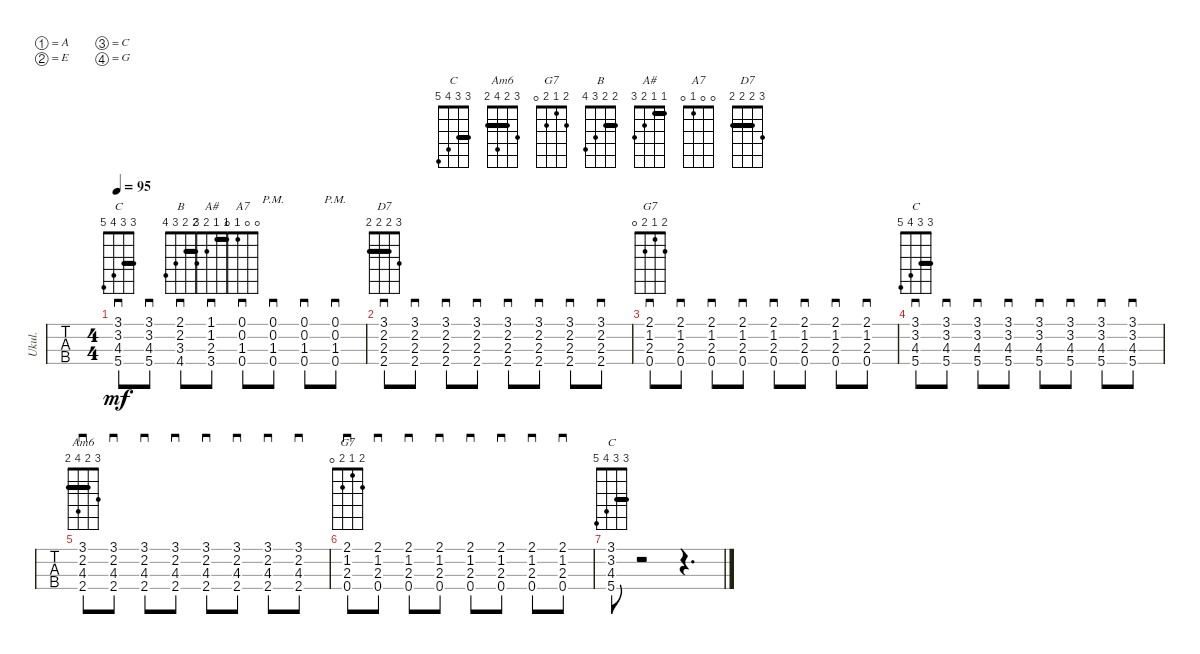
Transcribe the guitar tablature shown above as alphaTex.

\defaultSystemsLayout 4
\bracketExtendMode groupsimilarinstruments
\otherSystemsTrackNameOrientation horizontal
\chordDiagramsInScore
\track ("Ukulele" "Ukul.") {instrument shamisen}
\staff {tabs}
\tuning (A4 E4 C4 G4)
\chord ("C" 3 3 4 5) {barre 3}
\chord ("Am6" 3 2 4 2) {barre 2}
\chord ("G7" 2 1 2 0)
\chord ("B" 2 2 3 4) {barre 2}
\chord ("A#" 1 1 2 3) {barre 1}
\chord ("A7" 0 0 1 0)
\chord ("D7" 3 2 2 2) {barre (2 2)}
\ts (4 4)
\tempo 95
\clef g2
\ks c
(5.4 4.3 3.2 3.1).8{sd ch "C" dy mf} (5.4{st} 4.3{st} 3.2{st} 3.1{st}).8{sd} (4.4 3.3 2.2 2.1).8{sd ch "B"} (3.4 2.3 1.2 1.1).8{sd ch "A#"} (0.4 1.3 0.2 0.1).8{sd ch "A7"} (0.4{pm st} 1.3{pm st} 0.2{pm st} 0.1{pm st}).8{sd} (0.4 1.3 0.2 0.1).8{sd} (0.4{pm st} 1.3{pm st} 0.2{pm st} 0.1{pm st}).8{sd} |
(2.4 2.3 2.2 3.1).8{sd ch "D7"} (2.4{st} 2.3{st} 2.2{st} 3.1{st}).8{sd} (2.4 2.3 2.2 3.1).8{sd} (2.4{st} 2.3{st} 2.2{st} 3.1{st}).8{sd} (2.4 2.3 2.2 3.1).8{sd} (2.4{st} 2.3{st} 2.2{st} 3.1{st}).8{sd} (2.4 2.3 2.2 3.1).8{sd} (2.4{st} 2.3{st} 2.2{st} 3.1{st}).8{sd} |
(0.4 2.3 1.2 2.1).8{sd ch "G7"} (0.4{st} 2.3{st} 1.2{st} 2.1{st}).8{sd} (0.4 2.3 1.2 2.1).8{sd} (0.4{st} 2.3{st} 1.2{st} 2.1{st}).8{sd} (0.4 2.3 1.2 2.1).8{sd} (0.4{st} 2.3{st} 1.2{st} 2.1{st}).8{sd} (0.4 2.3 1.2 2.1).8{sd} (0.4{st} 2.3{st} 1.2{st} 2.1{st}).8{sd} |
(5.4 4.3 3.2 3.1).8{sd ch "C"} (5.4{st} 4.3{st} 3.2{st} 3.1{st}).8{sd} (5.4 4.3 3.2 3.1).8{sd} (5.4{st} 4.3{st} 3.2{st} 3.1{st}).8{sd} (5.4 4.3 3.2 3.1).8{sd} (5.4{st} 4.3{st} 3.2{st} 3.1{st}).8{sd} (5.4 4.3 3.2 3.1).8{sd} (5.4{st} 4.3{st} 3.2{st} 3.1{st}).8{sd} |
(3.1 2.2 4.3 2.4).8{sd ch "Am6"} (3.1{st} 2.2{st} 4.3{st} 2.4{st}).8{sd} (3.1 2.2 4.3 2.4).8{sd} (3.1{st} 2.2{st} 4.3{st} 2.4{st}).8{sd} (3.1 2.2 4.3 2.4).8{sd} (3.1{st} 2.2{st} 4.3{st} 2.4{st}).8{sd} (3.1 2.2 4.3 2.4).8{sd} (3.1{st} 2.2{st} 4.3{st} 2.4{st}).8{sd} |
(0.4 2.3 1.2 2.1).8{sd ch "G7"} (0.4{st} 2.3{st} 1.2{st} 2.1{st}).8{sd} (0.4 2.3 1.2 2.1).8{sd} (0.4{st} 2.3{st} 1.2{st} 2.1{st}).8{sd} (0.4 2.3 1.2 2.1).8{sd} (0.4{st} 2.3{st} 1.2{st} 2.1{st}).8{sd} (0.4 2.3 1.2 2.1).8{sd} (0.4{st} 2.3{st} 1.2{st} 2.1{st}).8{sd} |
(5.4{st} 4.3{st} 3.2{st} 3.1{st}).8{ch "C"} r.2 r.4{d}
